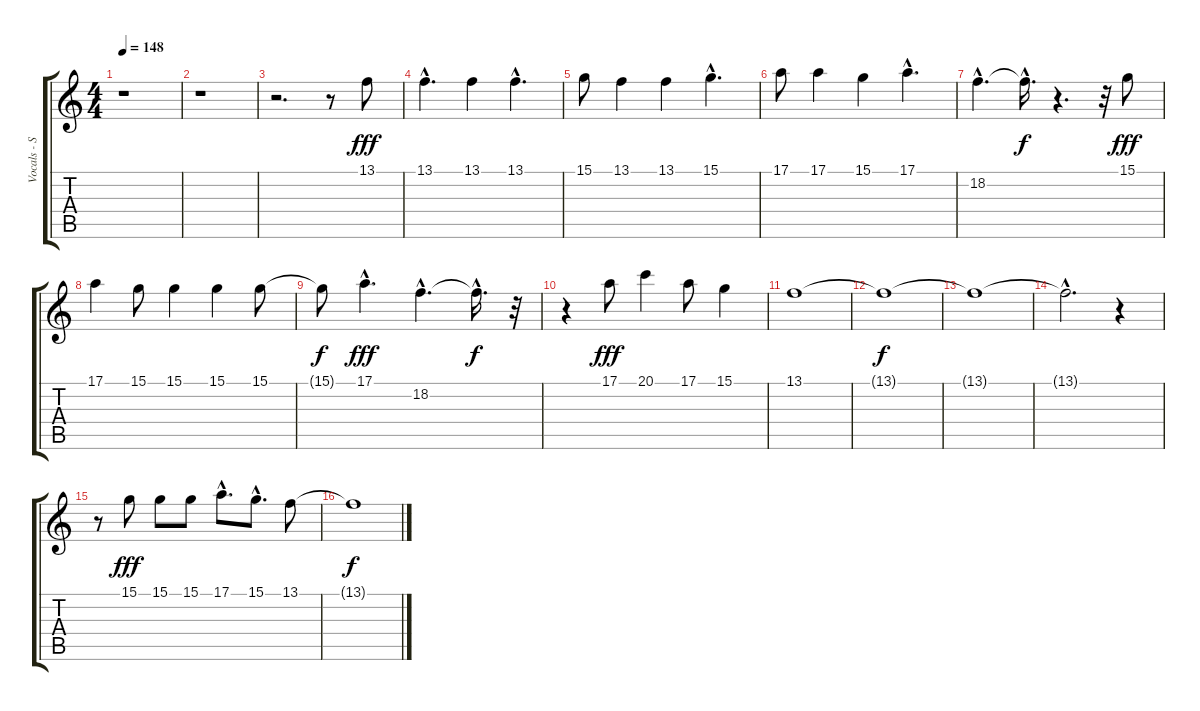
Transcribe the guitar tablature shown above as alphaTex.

\track ("Vocals - Scott" "Vocals - S") {instrument lead6voice}
\staff {score tabs}
\tuning (E4 B3 G3 D3 A2 E2) {hide}
\ts (4 4)
\tempo 148
\clef g2
\ks c
r.1{dy f} |
r.1 |
r.2{d} r.8 13.1.8{dy fff} |
13.1{hac}.4{d} 13.1.4 13.1{hac}.4{d} |
15.1.8 13.1.4 13.1.4 15.1{hac}.4{d} |
17.1.8 17.1.4 15.1.4 17.1{hac}.4{d} |
18.2{hac}.4{d} 18.2{hac t}.16{d dy f} r.4{d} r.32 15.1.8{dy fff} |
17.1.4 15.1.8 15.1.4 15.1.4 15.1.8 |
15.1{t}.8{dy f} 17.1{hac}.4{d dy fff} 18.2{hac}.4{d} 18.2{hac t}.16{d dy f} r.32 |
r.4 17.1.8{dy fff} 20.1.4 17.1.8 15.1.4 |
13.1.1 |
13.1{t}.1{dy f} |
13.1{t}.1 |
13.1{hac t}.2{d} r.4 |
r.8 15.1.8{dy fff} 15.1.8 15.1.8 17.1{hac}.8{d} 15.1{hac}.8{d} 13.1.8 |
13.1{t}.1{dy f}
